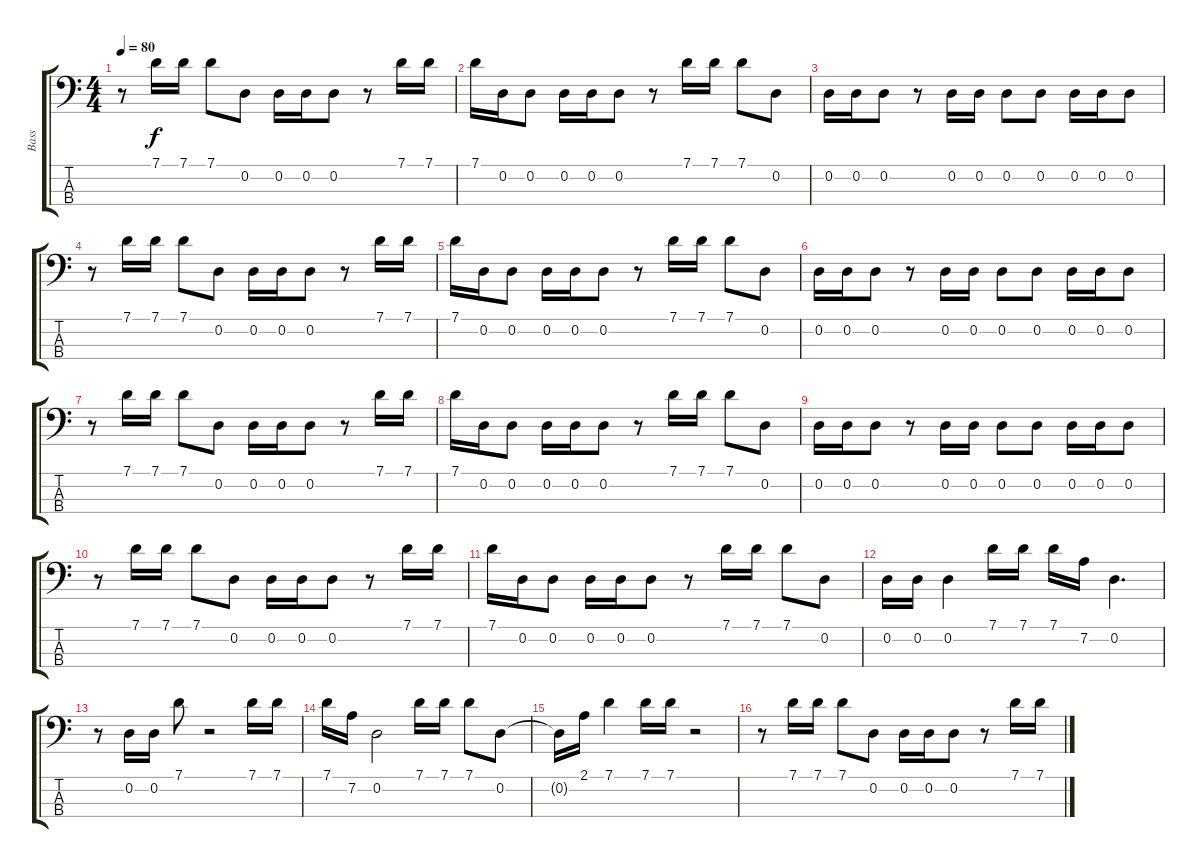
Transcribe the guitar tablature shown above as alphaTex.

\track ("Bass " "Bass ") {instrument electricbassfinger}
\staff {score tabs}
\tuning (G2 D2 A1 E1) {hide}
\ts (4 4)
\tempo 80
\clef f4
\ks c
r.8{dy f} 7.1.16 7.1.16 7.1.8 0.2.8 0.2.16 0.2.16 0.2.8 r.8 7.1.16 7.1.16 |
7.1.16 0.2.16 0.2.8 0.2.16 0.2.16 0.2.8 r.8 7.1.16 7.1.16 7.1.8 0.2.8 |
0.2.16 0.2.16 0.2.8 r.8 0.2.16 0.2.16 0.2.8 0.2.8 0.2.16 0.2.16 0.2.8 |
r.8 7.1.16 7.1.16 7.1.8 0.2.8 0.2.16 0.2.16 0.2.8 r.8 7.1.16 7.1.16 |
7.1.16 0.2.16 0.2.8 0.2.16 0.2.16 0.2.8 r.8 7.1.16 7.1.16 7.1.8 0.2.8 |
0.2.16 0.2.16 0.2.8 r.8 0.2.16 0.2.16 0.2.8 0.2.8 0.2.16 0.2.16 0.2.8 |
r.8 7.1.16 7.1.16 7.1.8 0.2.8 0.2.16 0.2.16 0.2.8 r.8 7.1.16 7.1.16 |
7.1.16 0.2.16 0.2.8 0.2.16 0.2.16 0.2.8 r.8 7.1.16 7.1.16 7.1.8 0.2.8 |
0.2.16 0.2.16 0.2.8 r.8 0.2.16 0.2.16 0.2.8 0.2.8 0.2.16 0.2.16 0.2.8 |
r.8 7.1.16 7.1.16 7.1.8 0.2.8 0.2.16 0.2.16 0.2.8 r.8 7.1.16 7.1.16 |
7.1.16 0.2.16 0.2.8 0.2.16 0.2.16 0.2.8 r.8 7.1.16 7.1.16 7.1.8 0.2.8 |
0.2.16 0.2.16 0.2.4 7.1.16 7.1.16 7.1.16 7.2.16 0.2.4{d} |
r.8 0.2.16 0.2.16 7.1.8 r.2 7.1.16 7.1.16 |
7.1.16 7.2.16 0.2.2 7.1.16 7.1.16 7.1.8 0.2.8 |
0.2{t}.16 2.1.16 7.1.4 7.1.16 7.1.16 r.2 |
r.8 7.1.16 7.1.16 7.1.8 0.2.8 0.2.16 0.2.16 0.2.8 r.8 7.1.16 7.1.16
